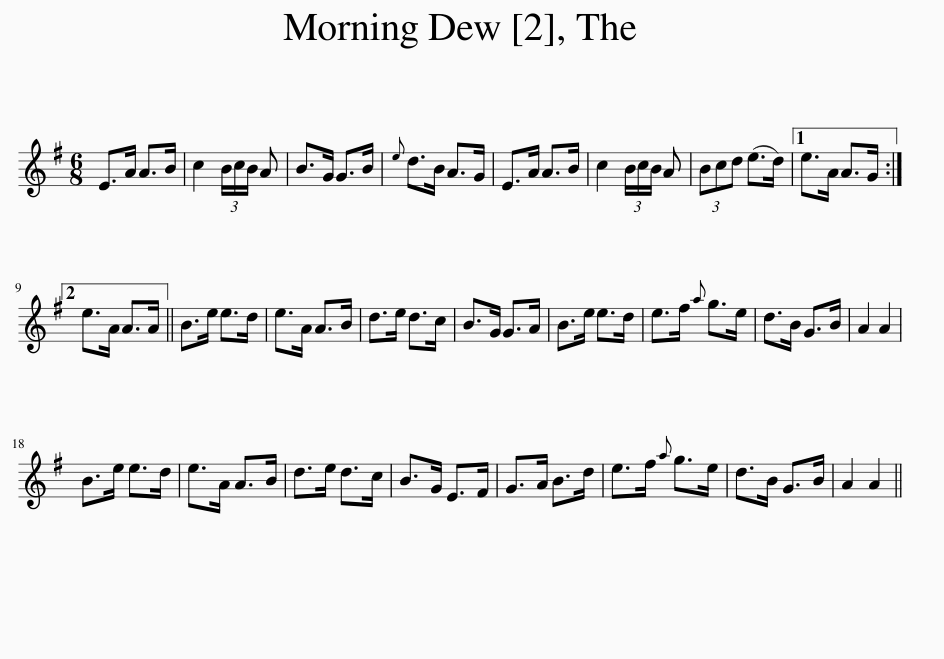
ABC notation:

X:1
L:1/8
M:6/8
I:linebreak $
K:G
V:1 treble
V:1
 E>A A>B | c2 (3B/c/B/ A | B>G G>B |{e} d>B A>G | E>A A>B | %5
 c2 (3B/c/B/ A | (3Bcd (e>d) |1 e>A A>G :|2$ e>A A>A || B>e e>d | %10
 e>A A>B | d>e d>c | B>G G>A | B>e e>d | e>f{a} g>e | %15
 d>B G>B | A2 A2 |$ B>e e>d | e>A A>B | d>e d>c | %20
 B>G E>F | G>A B>d | e>f{a} g>e | d>B G>B | A2 A2 || %25
